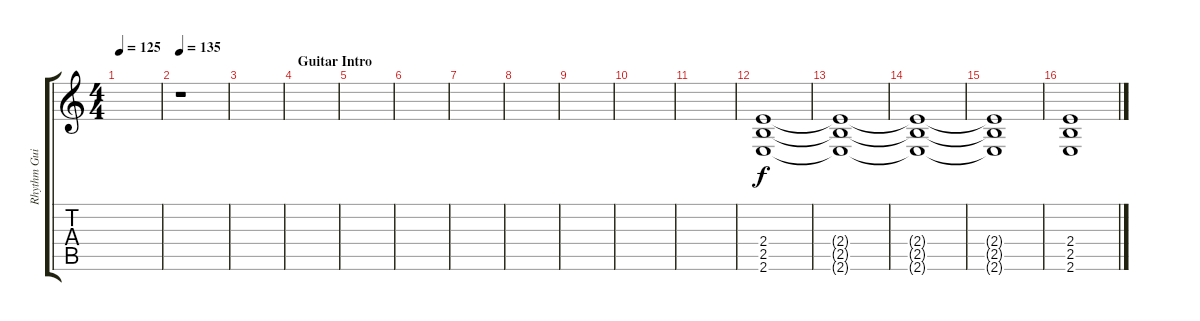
\track ("Rhythm Guitar (L)" "Rhythm Gui") {instrument electricbassfinger}
\staff {score tabs}
\tuning (E4 B3 G3 D3 A2 D2) {hide}
\ts (4 4)
\tempo 125
\clef g2
\ks c
|
\tempo 135
r.1 |
|
\section ("" "Guitar Intro")
|
|
|
|
|
|
|
|
(2.4 2.5 2.6).1 |
(2.4{t} 2.5{t} 2.6{t}).1 |
(2.4{t} 2.5{t} 2.6{t}).1 |
(2.4{t} 2.5{t} 2.6{t}).1 |
(2.4 2.5 2.6).1
